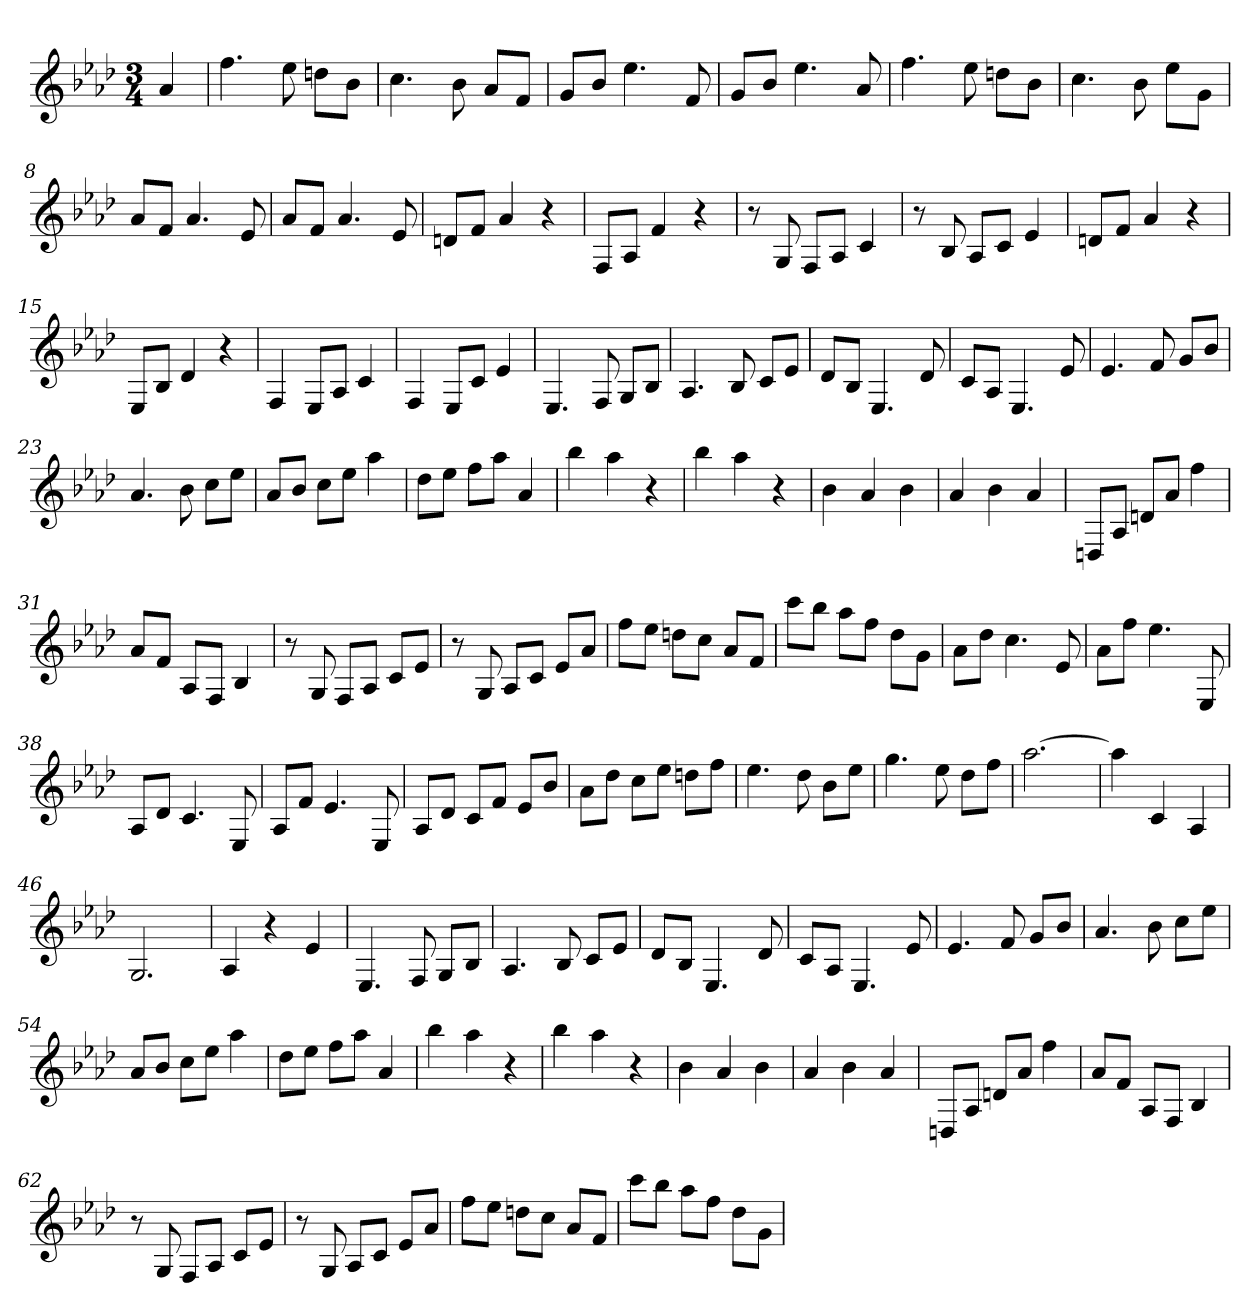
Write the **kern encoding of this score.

**kern
*part1
*staff1
*clefG2
*k[b-e-a-d-]
*A-:
*M3/4
=
4a-
=2
4.ff
8ee-
8ddn\L
8b-\J
=3
4.cc
8b-
8a-/L
8f/J
=4
8g/L
8b-/J
4.ee-
8f
=5
8g/L
8b-/J
4.ee-
8a-
=6
4.ff
8ee-
8ddn\L
8b-\J
=7
4.cc
8b-
8ee-\L
8g\J
=8
8a-/L
8f/J
4.a-
8e-
=9
8a-/L
8f/J
4.a-
8e-
=10
8dn/L
8f/J
4a-
4r
=11
8F/L
8A-/J
4f
4r
=12
8r
8G
8F/L
8A-/J
4c
=13
8r
8B-
8A-/L
8c/J
4e-
=14
8dn/L
8f/J
4a-
4r
=15
8E-/L
8B-/J
4d-
4r
=16
4F
8E-/L
8A-/J
4c
=17
4F
8E-/L
8c/J
4e-
=18
4.E-
8F
8G/L
8B-/J
=19
4.A-
8B-
8c/L
8e-/J
=20
8d-/L
8B-/J
4.E-
8d-
=21
8c/L
8A-/J
4.E-
8e-
=22
4.e-
8f
8g/L
8b-/J
=23
4.a-
8b-
8cc\L
8ee-\J
=24
8a-/L
8b-/J
8cc\L
8ee-\J
4aa-
=25
8dd-\L
8ee-\J
8ff\L
8aa-\J
4a-
=26
4bb-
4aa-
4r
=27
4bb-
4aa-
4r
=28
4b-
4a-
4b-
=29
4a-
4b-
4a-
=30
8Dn/L
8A-/J
8dn/L
8a-/J
4ff
=31
8a-/L
8f/J
8A-/L
8F/J
4B-
=32
8r
8G
8F/L
8A-/J
8c/L
8e-/J
=33
8r
8G
8A-/L
8c/J
8e-/L
8a-/J
=34
8ff\L
8ee-\J
8ddn\L
8cc\J
8a-/L
8f/J
=35
8ccc\L
8bb-\J
8aa-\L
8ff\J
8dd-\L
8g\J
=36
8a-\L
8dd-\J
4.cc
8e-
=37
8a-\L
8ff\J
4.ee-
8E-
=38
8A-/L
8d-/J
4.c
8E-
=39
8A-/L
8f/J
4.e-
8E-
=40
8A-/L
8d-/J
8c/L
8f/J
8e-/L
8b-/J
=41
8a-\L
8dd-\J
8cc\L
8ee-\J
8ddn\L
8ff\J
=42
4.ee-
8dd-
8b-\L
8ee-\J
=43
4.gg
8ee-
8dd-\L
8ff\J
=44
[2.aa-
=45
4aa-]
4c
4A-
=46
2.G
=47
4A-
4r
4e-
=48
4.E-
8F
8G/L
8B-/J
=49
4.A-
8B-
8c/L
8e-/J
=50
8d-/L
8B-/J
4.E-
8d-
=51
8c/L
8A-/J
4.E-
8e-
=52
4.e-
8f
8g/L
8b-/J
=53
4.a-
8b-
8cc\L
8ee-\J
=54
8a-/L
8b-/J
8cc\L
8ee-\J
4aa-
=55
8dd-\L
8ee-\J
8ff\L
8aa-\J
4a-
=56
4bb-
4aa-
4r
=57
4bb-
4aa-
4r
=58
4b-
4a-
4b-
=59
4a-
4b-
4a-
=60
8Dn/L
8A-/J
8dn/L
8a-/J
4ff
=61
8a-/L
8f/J
8A-/L
8F/J
4B-
=62
8r
8G
8F/L
8A-/J
8c/L
8e-/J
=63
8r
8G
8A-/L
8c/J
8e-/L
8a-/J
=64
8ff\L
8ee-\J
8ddn\L
8cc\J
8a-/L
8f/J
=65
8ccc\L
8bb-\J
8aa-\L
8ff\J
8dd-\L
8g\J
=
*-
